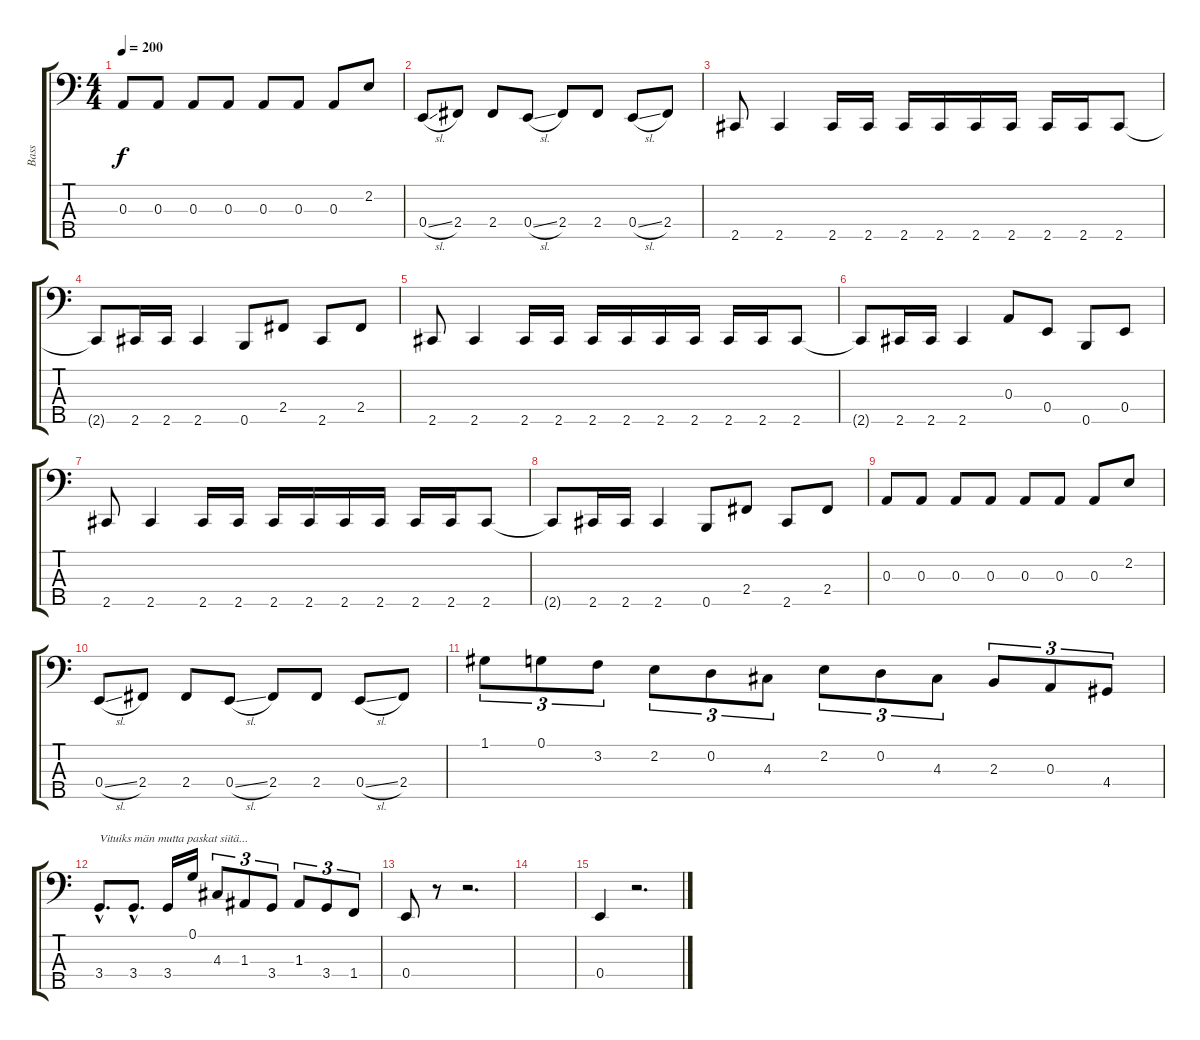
\track ("Bass" "Bass") {instrument electricbasspick}
\staff {score tabs}
\tuning (G2 D2 A1 E1 B0) {hide}
\ts (4 4)
\tempo 200
\clef f4
\ks c
0.3.8{dy f} 0.3.8 0.3.8 0.3.8 0.3.8 0.3.8 0.3.8 2.2.8 |
0.4{sl}.8 2.4.8 2.4.8 0.4{sl}.8 2.4.8 2.4.8 0.4{sl}.8 2.4.8 |
2.5.8 2.5.4 2.5.16 2.5.16 2.5.16 2.5.16 2.5.16 2.5.16 2.5.16 2.5.16 2.5.8 |
2.5{t}.8 2.5.16 2.5.16 2.5.4 0.5.8 2.4.8 2.5.8 2.4.8 |
2.5.8 2.5.4 2.5.16 2.5.16 2.5.16 2.5.16 2.5.16 2.5.16 2.5.16 2.5.16 2.5.8 |
2.5{t}.8 2.5.16 2.5.16 2.5.4 0.3.8 0.4.8 0.5.8 0.4.8 |
2.5.8 2.5.4 2.5.16 2.5.16 2.5.16 2.5.16 2.5.16 2.5.16 2.5.16 2.5.16 2.5.8 |
2.5{t}.8 2.5.16 2.5.16 2.5.4 0.5.8 2.4.8 2.5.8 2.4.8 |
0.3.8 0.3.8 0.3.8 0.3.8 0.3.8 0.3.8 0.3.8 2.2.8 |
0.4{sl}.8 2.4.8 2.4.8 0.4{sl}.8 2.4.8 2.4.8 0.4{sl}.8 2.4.8 |
1.1.8{tu (3 2)} 0.1.8{tu (3 2)} 3.2.8{tu (3 2)} 2.2.8{tu (3 2)} 0.2.8{tu (3 2)} 4.3.8{tu (3 2)} 2.2.8{tu (3 2)} 0.2.8{tu (3 2)} 4.3.8{tu (3 2)} 2.3.8{tu (3 2)} 0.3.8{tu (3 2)} 4.4.8{tu (3 2)} |
3.4{hac}.8{d txt "Vituiks män mutta paskat siitä..."} 3.4{hac}.8{d} 3.4.16 0.1.16 4.3.8{tu (3 2)} 1.3.8{tu (3 2)} 3.4.8{tu (3 2)} 1.3.8{tu (3 2)} 3.4.8{tu (3 2)} 1.4.8{tu (3 2)} |
0.4.8 r.8 r.2{d} |
|
0.4.4 r.2{d}
